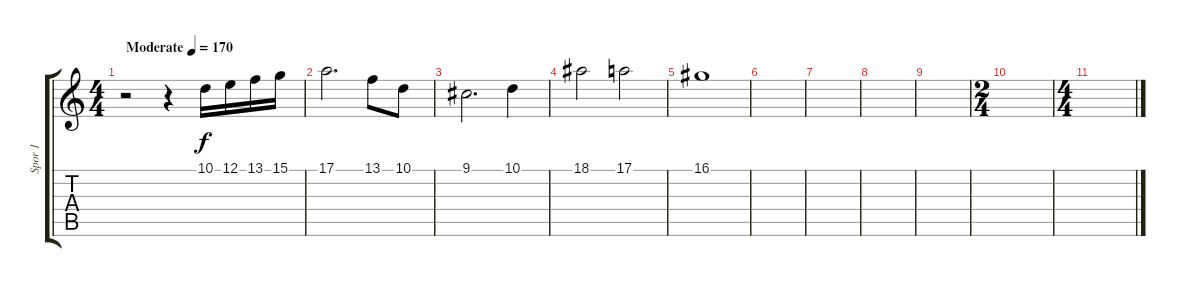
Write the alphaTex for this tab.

\track ("Spor 1" "Spor 1") {instrument vibraphone}
\staff {score tabs}
\tuning (E4 B3 G3 D3 A2 E2) {hide}
\ts (4 4)
\tempo (170 "Moderate")
\clef g2
\ks c
r.2{dy f instrument vibraphone} r.4 10.1.16 12.1.16 13.1.16 15.1.16 |
17.1.2{d} 13.1.8 10.1.8 |
9.1.2{d} 10.1.4 |
18.1.2 17.1.2 |
16.1.1 |
|
|
|
|
\ts (2 4)
|
\ts (4 4)
